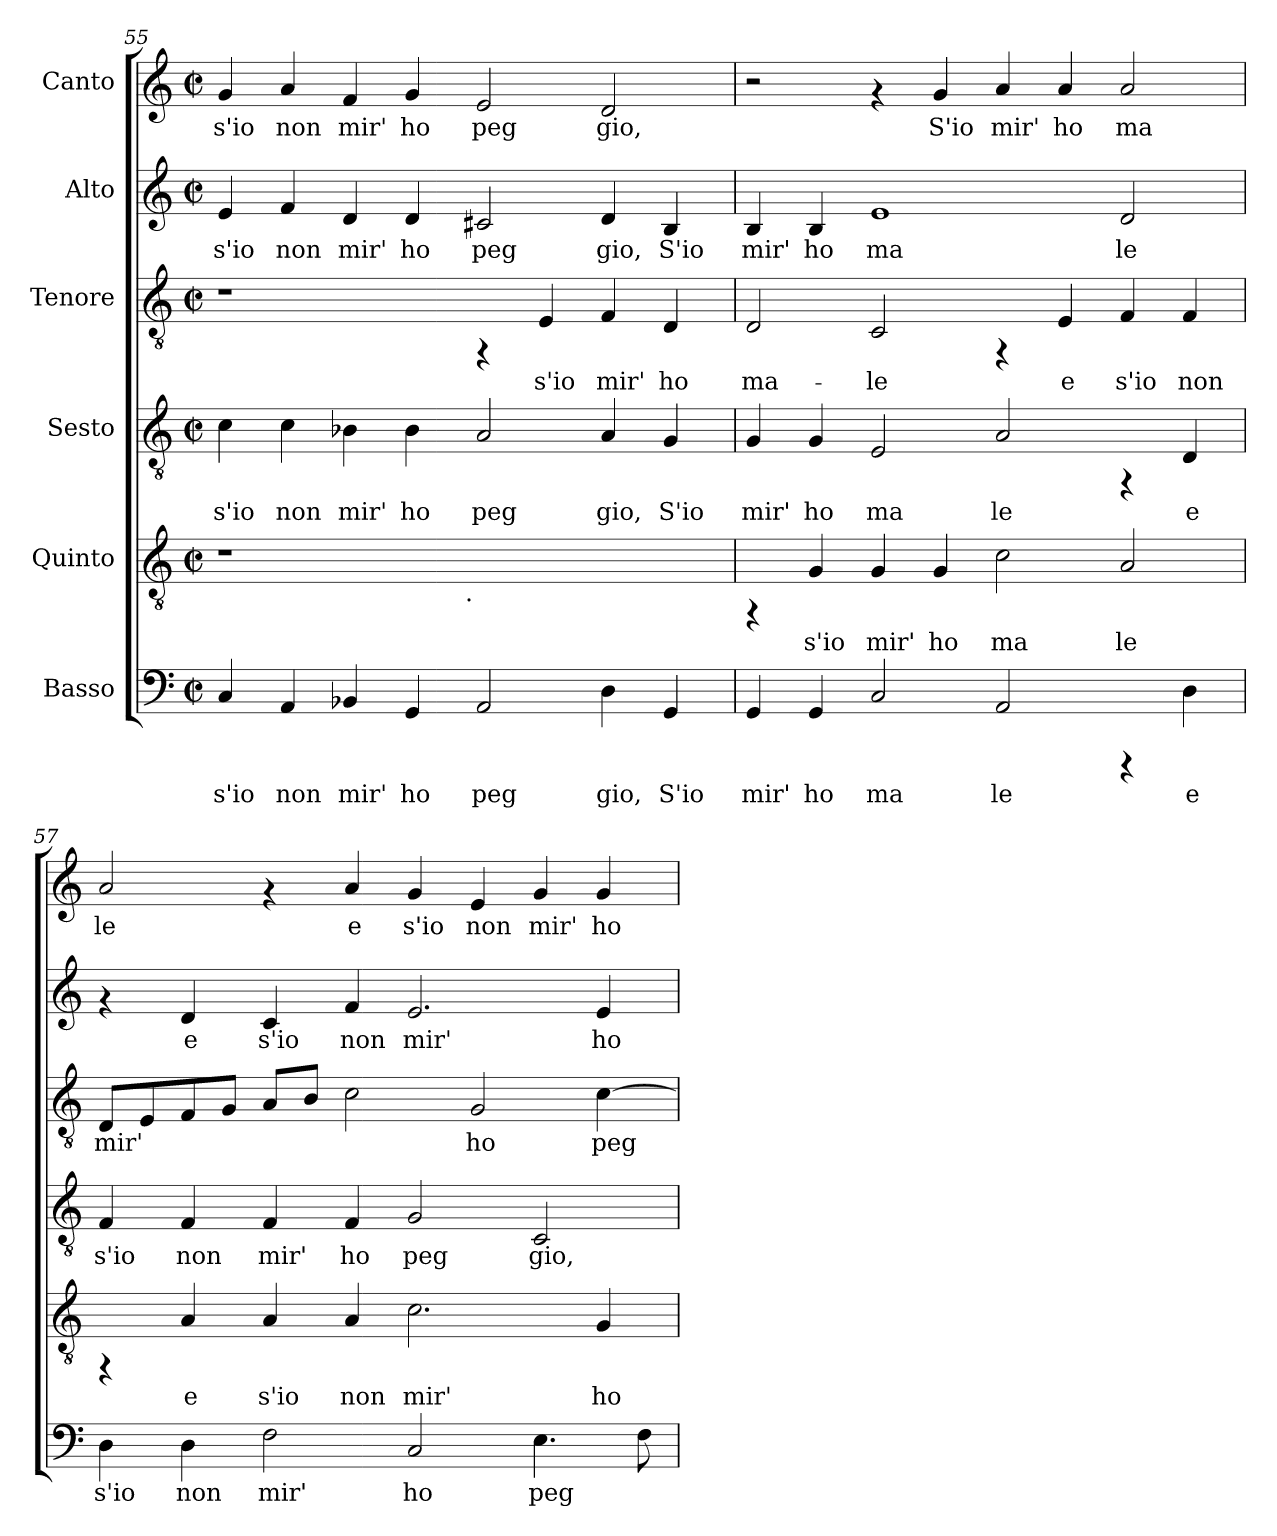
**kern	**text	**kern	**text	**kern	**text	**kern	**text	**kern	**text	**kern	**text
*part6	*part6	*part5	*part5	*part4	*part4	*part3	*part3	*part2	*part2	*part1	*part1
*staff6	*staff6	*staff5	*staff5	*staff4	*staff4	*staff3	*staff3	*staff2	*staff2	*staff1	*staff1
*I"Basso	*	*I"Quinto	*	*I"Sesto	*	*I"Tenore	*	*I"Alto	*	*I"Canto	*
!!LO:PB:g=z
*clefF4	*	*clefGv2	*	*clefGv2	*	*clefGv2	*	*clefG2	*	*clefG2	*
*k[]	*	*k[]	*	*k[]	*	*k[]	*	*k[]	*	*k[]	*
*C:	*	*C:	*	*C:	*	*C:	*	*C:	*	*C:	*
*M2/2	*	*M2/2	*	*M2/2	*	*M2/2	*	*M2/2	*	*M2/2	*
*met(c|)	*	*met(c|)	*	*met(c|)	*	*met(c|)	*	*met(c|)	*	*met(c|)	*
=55	=55	=55	=55	=55	=55	=55	=55	=55	=55	=55	=55
!	!LO:LY:b	!	!	!	!LO:LY:b:cj	!	!	!	!LO:LY:b:cj	!	!LO:LY:b:cj
*	*	*^	*	*	*	*	*	*	*	*	*
4C/	s'io	1r	2ryy	.	4c\	s'io	1r	.	4e/	s'io	4g/	s'io
!	!LO:LY:b	!	!	!	!	!LO:LY:b:cj	!	!	!	!LO:LY:b:cj	!	!LO:LY:b:cj
4AA/	non	.	.	.	4c\	non	.	.	4f/	non	4a/	non
!	!LO:LY:b	!	!	!	!	!LO:LY:b:cj	!	!	!	!LO:LY:b:cj	!	!LO:LY:b:cj
4BB-X/	mir'	.	4ryy	.	4B-X\	mir'	.	.	4d/	mir'	4f/	mir'
!	!LO:LY:b	!	!	!	!	!LO:LY:b:cj	!	!	!	!LO:LY:b:cj	!	!LO:LY:b:cj
4GG/	ho	.	8...ryy	.	4B-\	ho	.	.	4d/	ho	4g/	ho
!	!	!	!LO:TX:b:t=.	!	!	!	!	!	!	!	!	!
.	.	.	1ryy	.	.	.	.	.	.	.	.	.
!	!LO:LY:b	!	!	!	!	!LO:LY:b:cj	!	!	!	!LO:LY:b:cj	!	!LO:LY:b:cj
2AA/	peg	1ryy	.	.	2A/	peg	4rFF	.	2c#X/	peg	2e/	peg
!	!	!	!	!	!	!	!	!LO:LY:b	!	!	!	!
.	.	.	.	.	.	.	4E/	s'io	.	.	.	.
!	!LO:LY:b	!	!	!	!	!LO:LY:b:cj	!	!LO:LY:b	!	!LO:LY:b:cj	!	!LO:LY:b:cj
4D\	gio,	.	.	.	4A/	gio,	4F/	mir'	4d/	gio,	2d/	gio,
!	!LO:LY:b	!	!	!	!	!LO:LY:b:cj	!	!LO:LY:b	!	!LO:LY:b:cj	!	!
4GG/	S'io	.	.	.	4G/	S'io	4D/	ho	4B/	S'io	.	.
.	.	.	64ryy	.	.	.	.	.	.	.	.	.
=56	=56	=56	=56	=56	=56	=56	=56	=56	=56	=56	=56	=56
!	!LO:LY:b	!	!	!	!	!LO:LY:b:cj	!	!LO:LY:b	!	!LO:LY:b:cj	!	!
*	*	*v	*v	*	*	*	*	*	*	*	*	*
4GG/	mir'	4rFF	.	4G/	mir'	2D/	ma-	4B/	mir'	2r	.
!	!LO:LY:b	!	!LO:LY:b:cj	!	!LO:LY:b:cj	!	!	!	!LO:LY:b:cj	!	!
4GG/	ho	4G/	s'io	4G/	ho	.	.	4B/	ho	.	.
!	!LO:LY:b	!	!LO:LY:b:cj	!	!LO:LY:b:cj	!	!LO:LY:b	!	!LO:LY:b:cj	!	!
2C/	ma	4G/	mir'	2E/	ma	2C/	-le	1e	ma	4rf	.
!	!	!	!LO:LY:b:cj	!	!	!	!	!	!	!	!LO:LY:b:cj
.	.	4G/	ho	.	.	.	.	.	.	4g/	S'io
!	!LO:LY:b	!	!LO:LY:b:cj	!	!LO:LY:b:cj	!	!	!	!	!	!LO:LY:b:cj
2AA/	le	2c\	ma	2A/	le	4rFF	.	.	.	4a/	mir'
!	!	!	!	!	!	!	!LO:LY:b	!	!	!	!LO:LY:b:cj
.	.	.	.	.	.	4E/	e	.	.	4a/	ho
!	!	!	!LO:LY:b:cj	!	!	!	!LO:LY:b	!	!LO:LY:b:cj	!	!LO:LY:b:cj
4rCCC	.	2A/	le	4rFF	.	4F/	s'io	2d/	le	2a/	ma
!	!LO:LY:b	!	!	!	!LO:LY:b:cj	!	!LO:LY:b	!	!	!	!
4D\	e	.	.	4D/	e	4F/	non	.	.	.	.
=57	=57	=57	=57	=57	=57	=57	=57	=57	=57	=57	=57
!	!LO:LY:b	!	!	!	!LO:LY:b:cj	!	!LO:LY:b	!	!	!	!LO:LY:b:cj
4D\	s'io	4rFF	.	4F/	s'io	8D/L	mir'	4rf	.	2a/	le
!	!	!	!	!	!	!	!LO:LY:b	!	!	!	!
.	.	.	.	.	.	8E/	.	.	.	.	.
!	!LO:LY:b	!	!LO:LY:b:cj	!	!LO:LY:b:cj	!	!LO:LY:b	!	!LO:LY:b:cj	!	!
4D\	non	4A/	e	4F/	non	8F/	.	4d/	e	.	.
!	!	!	!	!	!	!	!LO:LY:b	!	!	!	!
.	.	.	.	.	.	8G/J	.	.	.	.	.
!	!LO:LY:b	!	!LO:LY:b:cj	!	!LO:LY:b:cj	!	!LO:LY:b	!	!LO:LY:b:cj	!	!
2F\	mir'	4A/	s'io	4F/	mir'	8A/L	.	4c/	s'io	4rf	.
!	!	!	!	!	!	!	!LO:LY:b	!	!	!	!
.	.	.	.	.	.	8B/J	.	.	.	.	.
!	!	!	!LO:LY:b:cj	!	!LO:LY:b:cj	!	!LO:LY:b	!	!LO:LY:b:cj	!	!LO:LY:b:cj
.	.	4A/	non	4F/	ho	2c\	.	4f/	non	4a/	e
!	!LO:LY:b	!	!LO:LY:b:cj	!	!LO:LY:b:cj	!	!	!	!LO:LY:b:cj	!	!LO:LY:b:cj
2C/	ho	2.c\	mir'	2G/	peg	.	.	2.e/	mir'	4g/	s'io
!	!	!	!	!	!	!	!LO:LY:b	!	!	!	!LO:LY:b:cj
.	.	.	.	.	.	2G/	ho	.	.	4e/	non
!	!LO:LY:b	!	!	!	!LO:LY:b:cj	!	!	!	!	!	!LO:LY:b:cj
4.E\	peg	.	.	2C/	gio,	.	.	.	.	4g/	mir'
!	!	!	!LO:LY:b:cj	!	!	!	!LO:LY:b	!	!LO:LY:b:cj	!	!LO:LY:b:cj
.	.	4G/	ho	.	.	[<4c\	peg-	4e/	ho	4g/	ho
!	!LO:LY:b	!	!	!	!	!	!	!	!	!	!
8F\	.	.	.	.	.	.	.	.	.	.	.
=	=	=	=	=	=	=	=	=	=	=	=
*-	*-	*-	*-	*-	*-	*-	*-	*-	*-	*-	*-
